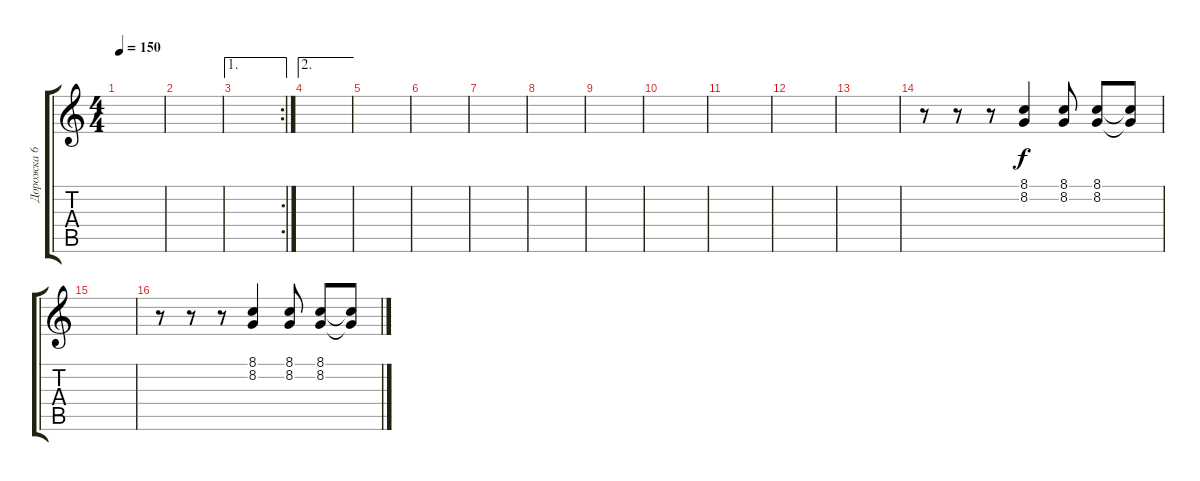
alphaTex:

\track ("Дорожка 6" "Дорожка 6") {instrument trombone}
\staff {score tabs}
\tuning (E4 B3 G3 D3 A2 E2) {hide}
\ts (4 4)
\tempo 150
\clef g2
\ks c
|
|
\ae 1
\rc 2
|
\ae 2
|
|
|
|
|
|
|
|
|
|
r.8 r.8 r.8 (8.1 8.2).4 (8.1 8.2).8 (8.1 8.2).8 (8.1{t} 8.2{t}).8 |
|
r.8 r.8 r.8 (8.1 8.2).4 (8.1 8.2).8 (8.1 8.2).8 (8.1{t} 8.2{t}).8
